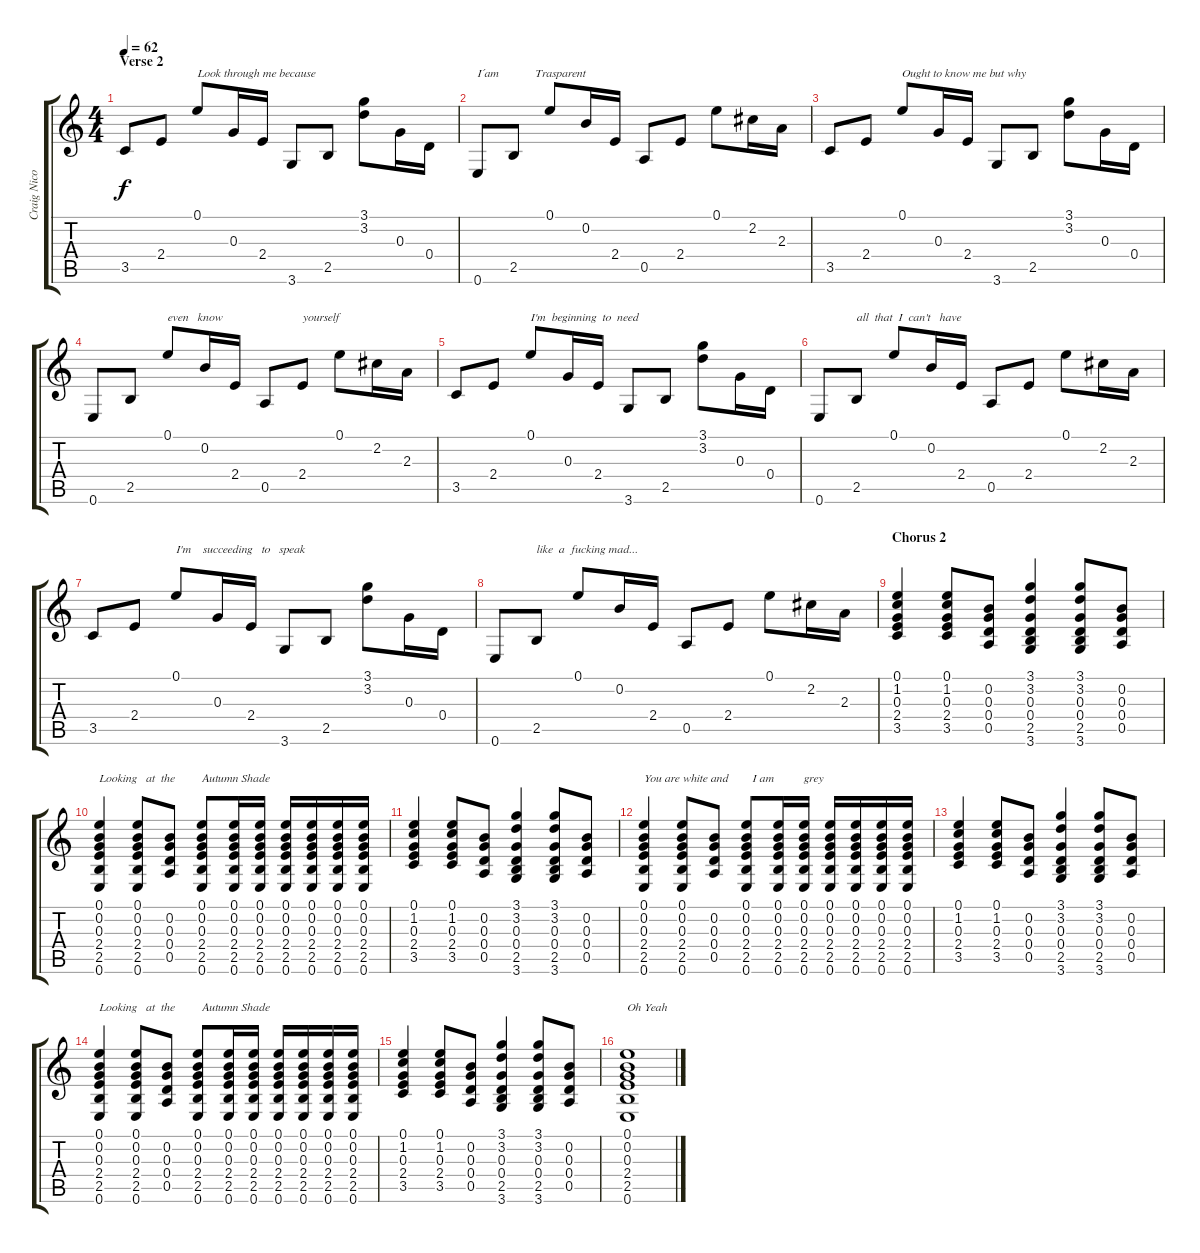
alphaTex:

\track ("Craig Nicolls" "Craig Nico") {instrument acousticguitarsteel}
\staff {score tabs}
\tuning (E4 B3 G3 D3 A2 E2) {hide}
\ts (4 4)
\section ("" "Verse 2")
\tempo 62
\clef g2
\ks c
3.5.8{dy f} 2.4.8 0.1.8{txt "Look through me because "} 0.3.16 2.4.16 3.6.8 2.5.8 (3.1 3.2).8 0.3.16 0.4.16 |
0.6.8{txt "I´am            Trasparent"} 2.5.8 0.1.8 0.2.16 2.4.16 0.5.8 2.4.8 0.1.8 2.2.16 2.3.16 |
3.5.8 2.4.8 0.1.8{txt "Ought to know me but why "} 0.3.16 2.4.16 3.6.8 2.5.8 (3.1 3.2).8 0.3.16 0.4.16 |
0.6.8 2.5.8 0.1.8{txt "even   know "} 0.2.16 2.4.16 0.5.8 2.4.8{txt "yourself "} 0.1.8 2.2.16 2.3.16 |
3.5.8 2.4.8 0.1.8{txt "I'm  beginning  to  need "} 0.3.16 2.4.16 3.6.8 2.5.8 (3.1 3.2).8 0.3.16 0.4.16 |
0.6.8 2.5.8{txt "all  that  I  can't   have "} 0.1.8 0.2.16 2.4.16 0.5.8 2.4.8 0.1.8 2.2.16 2.3.16 |
3.5.8 2.4.8 0.1.8{txt "I'm    succeeding   to   speak "} 0.3.16 2.4.16 3.6.8 2.5.8 (3.1 3.2).8 0.3.16 0.4.16 |
0.6.8 2.5.8{txt "like  a  fucking mad..."} 0.1.8 0.2.16 2.4.16 0.5.8 2.4.8 0.1.8 2.2.16 2.3.16 |
\section ("" "Chorus 2")
(0.1 1.2 0.3 2.4 3.5).4 (0.1 1.2 0.3 2.4 3.5).8 (0.2 0.3 0.4 0.5).8 (3.1 3.2 0.3 0.4 2.5 3.6).4 (3.1 3.2 0.3 0.4 2.5 3.6).8 (0.2 0.3 0.4 0.5).8 |
(0.1 0.2 0.3 2.4 2.5 0.6).4{txt "Looking   at  the         Autumn Shade"} (0.1 0.2 0.3 2.4 2.5 0.6).8 (0.2 0.3 0.4 0.5).8 (0.1 0.2 0.3 2.4 2.5 0.6).8 (0.1 0.2 0.3 2.4 2.5 0.6).16 (0.1 0.2 0.3 2.4 2.5 0.6).16 (0.1 0.2 0.3 2.4 2.5 0.6).16 (0.1 0.2 0.3 2.4 2.5 0.6).16 (0.1 0.2 0.3 2.4 2.5 0.6).16 (0.1 0.2 0.3 2.4 2.5 0.6).16 |
(0.1 1.2 0.3 2.4 3.5).4 (0.1 1.2 0.3 2.4 3.5).8 (0.2 0.3 0.4 0.5).8 (3.1 3.2 0.3 0.4 2.5 3.6).4 (3.1 3.2 0.3 0.4 2.5 3.6).8 (0.2 0.3 0.4 0.5).8 |
(0.1 0.2 0.3 2.4 2.5 0.6).4{txt "You are white and        I am          grey "} (0.1 0.2 0.3 2.4 2.5 0.6).8 (0.2 0.3 0.4 0.5).8 (0.1 0.2 0.3 2.4 2.5 0.6).8 (0.1 0.2 0.3 2.4 2.5 0.6).16 (0.1 0.2 0.3 2.4 2.5 0.6).16 (0.1 0.2 0.3 2.4 2.5 0.6).16 (0.1 0.2 0.3 2.4 2.5 0.6).16 (0.1 0.2 0.3 2.4 2.5 0.6).16 (0.1 0.2 0.3 2.4 2.5 0.6).16 |
(0.1 1.2 0.3 2.4 3.5).4 (0.1 1.2 0.3 2.4 3.5).8 (0.2 0.3 0.4 0.5).8 (3.1 3.2 0.3 0.4 2.5 3.6).4 (3.1 3.2 0.3 0.4 2.5 3.6).8 (0.2 0.3 0.4 0.5).8 |
(0.1 0.2 0.3 2.4 2.5 0.6).4{txt "Looking   at  the         Autumn Shade"} (0.1 0.2 0.3 2.4 2.5 0.6).8 (0.2 0.3 0.4 0.5).8 (0.1 0.2 0.3 2.4 2.5 0.6).8 (0.1 0.2 0.3 2.4 2.5 0.6).16 (0.1 0.2 0.3 2.4 2.5 0.6).16 (0.1 0.2 0.3 2.4 2.5 0.6).16 (0.1 0.2 0.3 2.4 2.5 0.6).16 (0.1 0.2 0.3 2.4 2.5 0.6).16 (0.1 0.2 0.3 2.4 2.5 0.6).16 |
(0.1 1.2 0.3 2.4 3.5).4 (0.1 1.2 0.3 2.4 3.5).8 (0.2 0.3 0.4 0.5).8 (3.1 3.2 0.3 0.4 2.5 3.6).4 (3.1 3.2 0.3 0.4 2.5 3.6).8 (0.2 0.3 0.4 0.5).8 |
(0.1 0.2 0.3 2.4 2.5 0.6).1{txt "Oh Yeah"}
